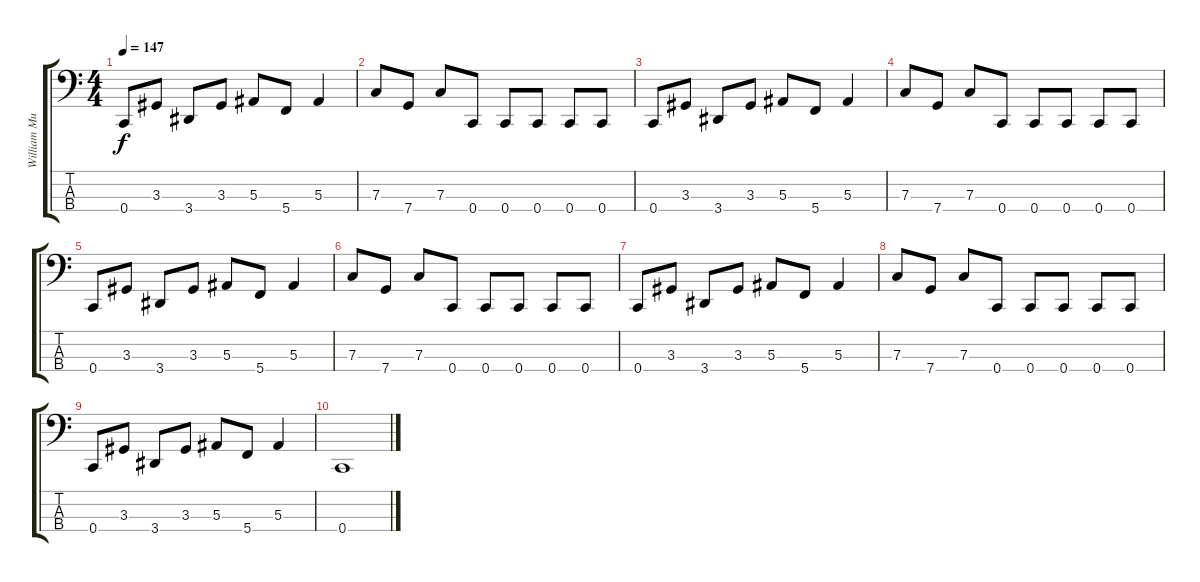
\track ("William Murderface (Bass)" "William Mu") {instrument electricbasspick}
\staff {score tabs}
\tuning (Eb2 Bb1 F1 C1) {hide}
\ts (4 4)
\tempo 147
\clef f4
\ks c
0.4.8{dy f} 3.3.8 3.4.8 3.3.8 5.3.8 5.4.8 5.3.4 |
7.3.8 7.4.8 7.3.8 0.4.8 0.4.8 0.4.8 0.4.8 0.4.8 |
0.4.8 3.3.8 3.4.8 3.3.8 5.3.8 5.4.8 5.3.4 |
7.3.8 7.4.8 7.3.8 0.4.8 0.4.8 0.4.8 0.4.8 0.4.8 |
0.4.8 3.3.8 3.4.8 3.3.8 5.3.8 5.4.8 5.3.4 |
7.3.8 7.4.8 7.3.8 0.4.8 0.4.8 0.4.8 0.4.8 0.4.8 |
0.4.8 3.3.8 3.4.8 3.3.8 5.3.8 5.4.8 5.3.4 |
7.3.8 7.4.8 7.3.8 0.4.8 0.4.8 0.4.8 0.4.8 0.4.8 |
0.4.8 3.3.8 3.4.8 3.3.8 5.3.8 5.4.8 5.3.4 |
0.4.1
